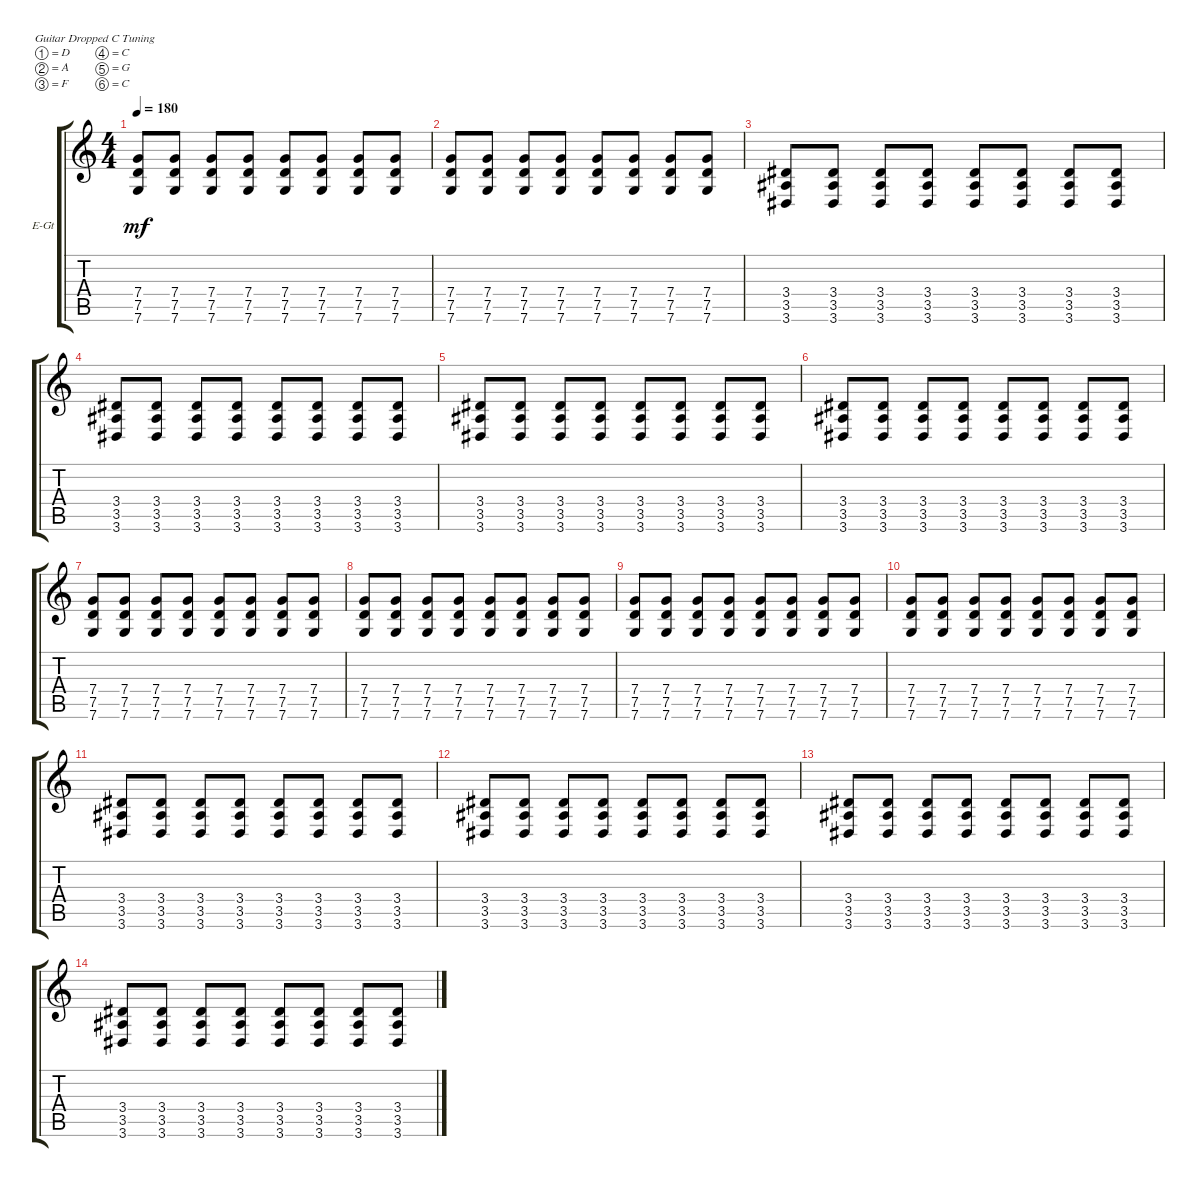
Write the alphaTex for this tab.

\defaultSystemsLayout 4
\bracketExtendMode groupsimilarinstruments
\firstSystemTrackNameOrientation horizontal
\otherSystemsTrackNameOrientation horizontal
\track ("Electric Guitar" "E-Gt") {instrument distortionguitar}
\staff {score tabs}
\tuning (D4 A3 F3 C3 G2 C2)
\ts (4 4)
\tempo 180
\clef g2
\ks c
(7.6 7.5 7.4).8{dy mf} (7.6 7.5 7.4).8 (7.6 7.5 7.4).8 (7.6 7.5 7.4).8 (7.6 7.5 7.4).8 (7.6 7.5 7.4).8 (7.6 7.5 7.4).8 (7.6 7.5 7.4).8 |
(7.6 7.5 7.4).8 (7.6 7.5 7.4).8 (7.6 7.5 7.4).8 (7.6 7.5 7.4).8 (7.6 7.5 7.4).8 (7.6 7.5 7.4).8 (7.6 7.5 7.4).8 (7.6 7.5 7.4).8 |
(3.6 3.5 3.4).8 (3.6 3.5 3.4).8 (3.6 3.5 3.4).8 (3.6 3.5 3.4).8 (3.6 3.5 3.4).8 (3.6 3.5 3.4).8 (3.6 3.5 3.4).8 (3.6 3.5 3.4).8 |
(3.6 3.5 3.4).8 (3.6 3.5 3.4).8 (3.6 3.5 3.4).8 (3.6 3.5 3.4).8 (3.6 3.5 3.4).8 (3.6 3.5 3.4).8 (3.6 3.5 3.4).8 (3.6 3.5 3.4).8 |
(3.6 3.5 3.4).8 (3.6 3.5 3.4).8 (3.6 3.5 3.4).8 (3.6 3.5 3.4).8 (3.6 3.5 3.4).8 (3.6 3.5 3.4).8 (3.6 3.5 3.4).8 (3.6 3.5 3.4).8 |
(3.6 3.5 3.4).8 (3.6 3.5 3.4).8 (3.6 3.5 3.4).8 (3.6 3.5 3.4).8 (3.6 3.5 3.4).8 (3.6 3.5 3.4).8 (3.6 3.5 3.4).8 (3.6 3.5 3.4).8 |
(7.6 7.5 7.4).8 (7.6 7.5 7.4).8 (7.6 7.5 7.4).8 (7.6 7.5 7.4).8 (7.6 7.5 7.4).8 (7.6 7.5 7.4).8 (7.6 7.5 7.4).8 (7.6 7.5 7.4).8 |
(7.6 7.5 7.4).8 (7.6 7.5 7.4).8 (7.6 7.5 7.4).8 (7.6 7.5 7.4).8 (7.6 7.5 7.4).8 (7.6 7.5 7.4).8 (7.6 7.5 7.4).8 (7.6 7.5 7.4).8 |
(7.6 7.5 7.4).8 (7.6 7.5 7.4).8 (7.6 7.5 7.4).8 (7.6 7.5 7.4).8 (7.6 7.5 7.4).8 (7.6 7.5 7.4).8 (7.6 7.5 7.4).8 (7.6 7.5 7.4).8 |
(7.6 7.5 7.4).8 (7.6 7.5 7.4).8 (7.6 7.5 7.4).8 (7.6 7.5 7.4).8 (7.6 7.5 7.4).8 (7.6 7.5 7.4).8 (7.6 7.5 7.4).8 (7.6 7.5 7.4).8 |
(3.6 3.5 3.4).8 (3.6 3.5 3.4).8 (3.6 3.5 3.4).8 (3.6 3.5 3.4).8 (3.6 3.5 3.4).8 (3.6 3.5 3.4).8 (3.6 3.5 3.4).8 (3.6 3.5 3.4).8 |
(3.6 3.5 3.4).8 (3.6 3.5 3.4).8 (3.6 3.5 3.4).8 (3.6 3.5 3.4).8 (3.6 3.5 3.4).8 (3.6 3.5 3.4).8 (3.6 3.5 3.4).8 (3.6 3.5 3.4).8 |
(3.6 3.5 3.4).8 (3.6 3.5 3.4).8 (3.6 3.5 3.4).8 (3.6 3.5 3.4).8 (3.6 3.5 3.4).8 (3.6 3.5 3.4).8 (3.6 3.5 3.4).8 (3.6 3.5 3.4).8 |
(3.6 3.5 3.4).8 (3.6 3.5 3.4).8 (3.6 3.5 3.4).8 (3.6 3.5 3.4).8 (3.6 3.5 3.4).8 (3.6 3.5 3.4).8 (3.6 3.5 3.4).8 (3.6 3.5 3.4).8
